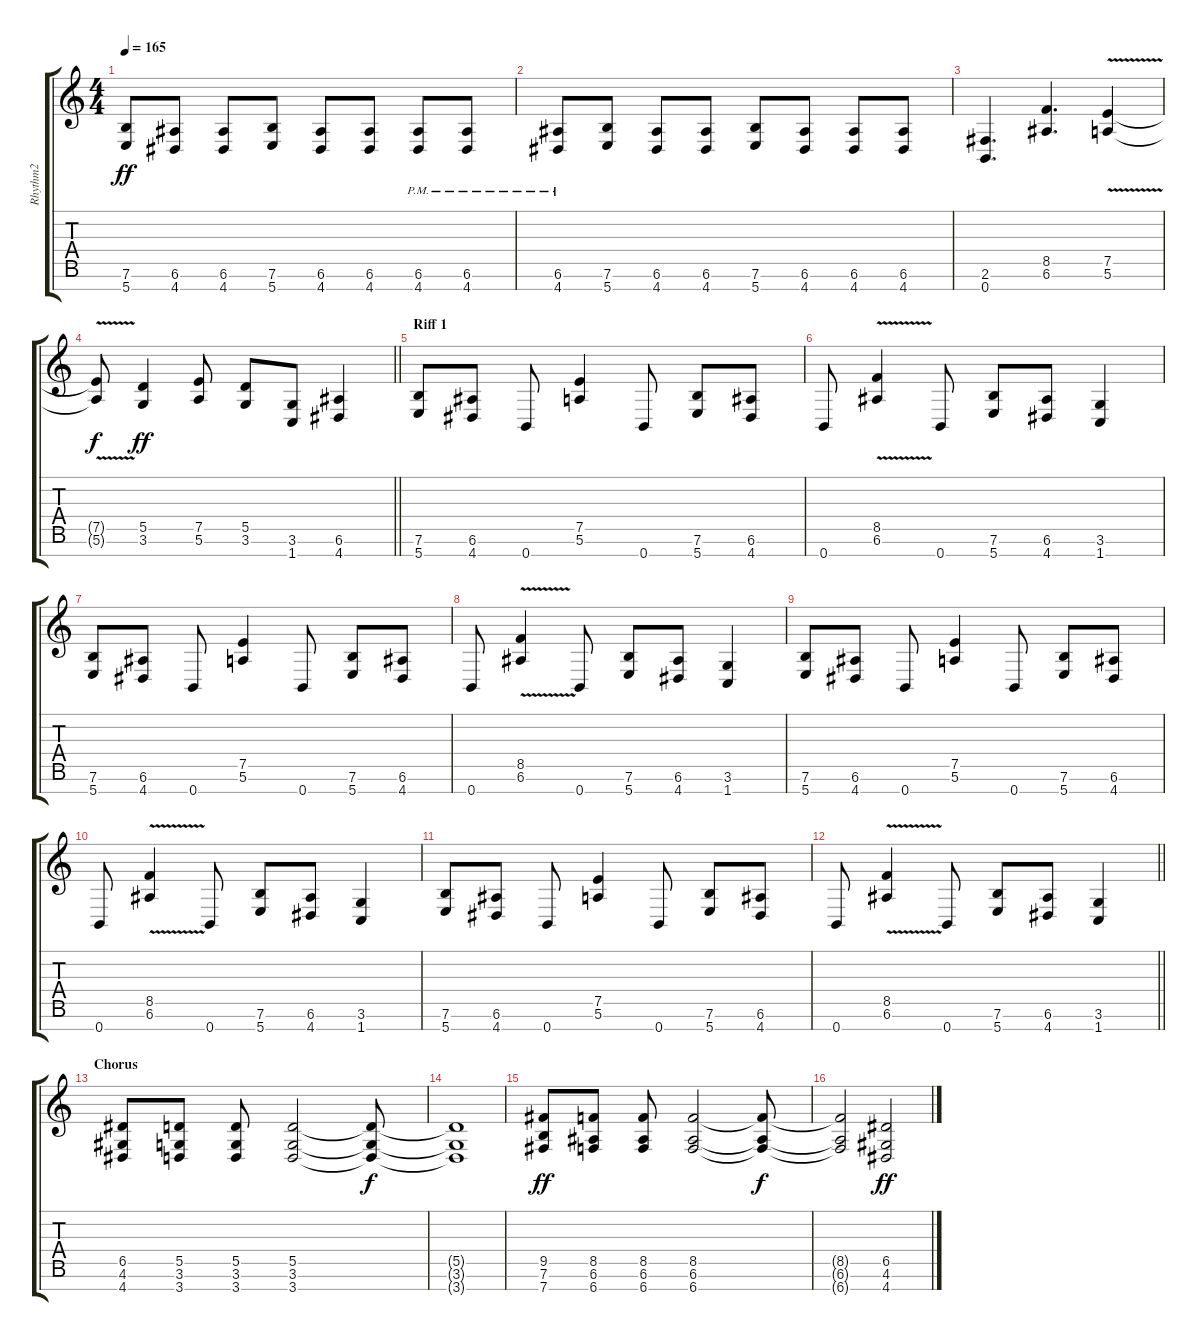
\track ("Rhythm2" "Rhythm2") {instrument overdrivenguitar}
\staff {score tabs}
\tuning (E4 B3 G3 D3 A2 E2 B1) {hide}
\ts (4 4)
\tempo 165
\clef g2
\ks c
(7.6 5.7).8{dy ff} (6.6 4.7).8 (6.6 4.7).8 (7.6 5.7).8 (6.6 4.7).8 (6.6 4.7).8 (6.6{pm} 4.7{pm}).8 (6.6{pm} 4.7{pm}).8 |
(6.6{pm} 4.7{pm}).8 (7.6 5.7).8 (6.6 4.7).8 (6.6 4.7).8 (7.6 5.7).8 (6.6 4.7).8 (6.6 4.7).8 (6.6 4.7).8 |
(2.6 0.7).4{d} (8.5 6.6).4{d} (7.5{v} 5.6{v}).4 |
\barLineRight lightlight
(7.5{t} 5.6{t}).8{dy f} (5.5 3.6).4{dy ff} (7.5 5.6).8 (5.5 3.6).8 (3.6 1.7).8 (6.6 4.7).4 |
\section ("" "Riff 1")
(7.6 5.7).8 (6.6 4.7).8 0.7.8 (7.5 5.6).4 0.7.8 (7.6 5.7).8 (6.6 4.7).8 |
0.7.8 (8.5{v} 6.6{v}).4 0.7.8 (7.6 5.7).8 (6.6 4.7).8 (3.6 1.7).4 |
(7.6 5.7).8 (6.6 4.7).8 0.7.8 (7.5 5.6).4 0.7.8 (7.6 5.7).8 (6.6 4.7).8 |
0.7.8 (8.5{v} 6.6{v}).4 0.7.8 (7.6 5.7).8 (6.6 4.7).8 (3.6 1.7).4 |
(7.6 5.7).8 (6.6 4.7).8 0.7.8 (7.5 5.6).4 0.7.8 (7.6 5.7).8 (6.6 4.7).8 |
0.7.8 (8.5{v} 6.6{v}).4 0.7.8 (7.6 5.7).8 (6.6 4.7).8 (3.6 1.7).4 |
(7.6 5.7).8 (6.6 4.7).8 0.7.8 (7.5 5.6).4 0.7.8 (7.6 5.7).8 (6.6 4.7).8 |
\barLineRight lightlight
0.7.8 (8.5{v} 6.6{v}).4 0.7.8 (7.6 5.7).8 (6.6 4.7).8 (3.6 1.7).4 |
\section ("" "Chorus")
(6.5 4.6 4.7).8 (5.5 3.6 3.7).8 (5.5 3.6 3.7).8 (5.5 3.6 3.7).2 (5.5{t} 3.6{t} 3.7{t}).8{dy f} |
(5.5{t} 3.6{t} 3.7{t}).1 |
(9.5 7.6 7.7).8{dy ff} (8.5 6.6 6.7).8 (8.5 6.6 6.7).8 (8.5 6.6 6.7).2 (8.5{t} 6.6{t} 6.7{t}).8{dy f} |
(8.5{t} 6.6{t} 6.7{t}).2 (6.5 4.6 4.7).2{dy ff}
